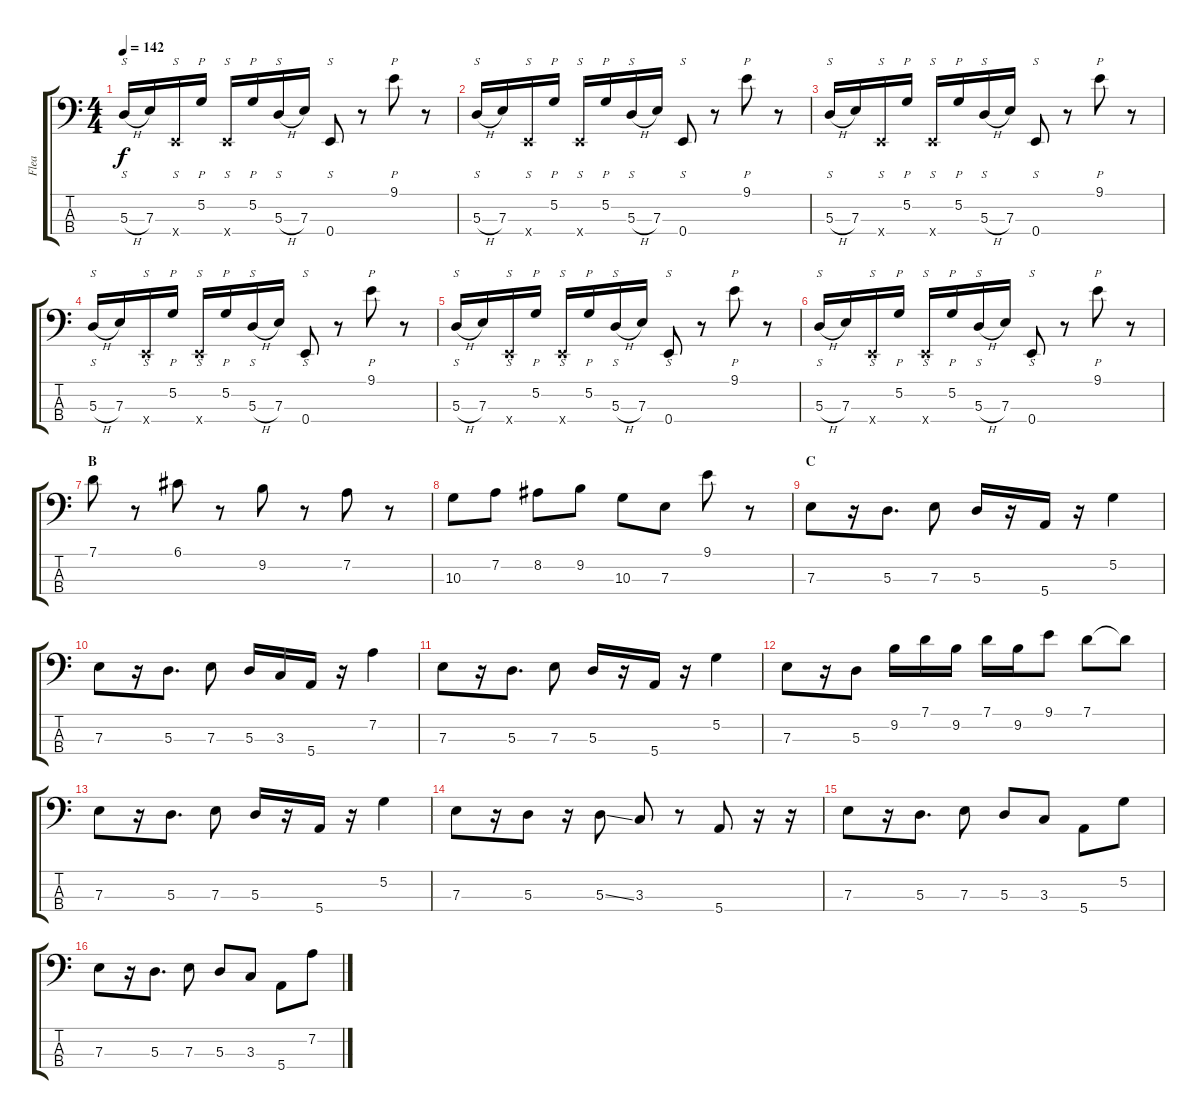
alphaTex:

\track ("Flea" "Flea") {instrument slapbass1}
\staff {score tabs}
\tuning (G2 D2 A1 E1) {hide}
\ts (4 4)
\tempo 142
\clef f4
\ks c
5.3{h}.16{s dy f} 7.3.16 0.4{x}.16{s} 5.2.16{p} 0.4{x}.16{s} 5.2.16{p} 5.3{h}.16{s} 7.3.16 0.4.8{s} r.8 9.1.8{p} r.8 |
5.3{h}.16{s} 7.3.16 0.4{x}.16{s} 5.2.16{p} 0.4{x}.16{s} 5.2.16{p} 5.3{h}.16{s} 7.3.16 0.4.8{s} r.8 9.1.8{p} r.8 |
5.3{h}.16{s} 7.3.16 0.4{x}.16{s} 5.2.16{p} 0.4{x}.16{s} 5.2.16{p} 5.3{h}.16{s} 7.3.16 0.4.8{s} r.8 9.1.8{p} r.8 |
5.3{h}.16{s} 7.3.16 0.4{x}.16{s} 5.2.16{p} 0.4{x}.16{s} 5.2.16{p} 5.3{h}.16{s} 7.3.16 0.4.8{s} r.8 9.1.8{p} r.8 |
5.3{h}.16{s} 7.3.16 0.4{x}.16{s} 5.2.16{p} 0.4{x}.16{s} 5.2.16{p} 5.3{h}.16{s} 7.3.16 0.4.8{s} r.8 9.1.8{p} r.8 |
5.3{h}.16{s} 7.3.16 0.4{x}.16{s} 5.2.16{p} 0.4{x}.16{s} 5.2.16{p} 5.3{h}.16{s} 7.3.16 0.4.8{s} r.8 9.1.8{p} r.8 |
\section ("" "B")
7.1.8 r.8 6.1.8 r.8 9.2.8 r.8 7.2.8 r.8 |
10.3.8 7.2.8 8.2.8 9.2.8 10.3.8 7.3.8 9.1.8 r.8 |
\section ("" "C")
7.3.8 r.16 5.3.8{d} 7.3.8 5.3.16 r.16 5.4.16 r.16 5.2.4 |
7.3.8 r.16 5.3.8{d} 7.3.8 5.3.16 3.3.16 5.4.16 r.16 7.2.4 |
7.3.8 r.16 5.3.8{d} 7.3.8 5.3.16 r.16 5.4.16 r.16 5.2.4 |
7.3.8 r.16 5.3.8 9.2.16 7.1.16 9.2.16 7.1.16 9.2.16 9.1.8 7.1.8 7.1{t}.8 |
7.3.8 r.16 5.3.8{d} 7.3.8 5.3.16 r.16 5.4.16 r.16 5.2.4 |
7.3.8 r.16 5.3.8 r.16 5.3{ss}.8 3.3.8 r.8 5.4.8 r.16 r.16 |
7.3.8 r.16 5.3.8{d} 7.3.8 5.3.8 3.3.8 5.4.8 5.2.8 |
7.3.8 r.16 5.3.8{d} 7.3.8 5.3.8 3.3.8 5.4.8 7.2.8
